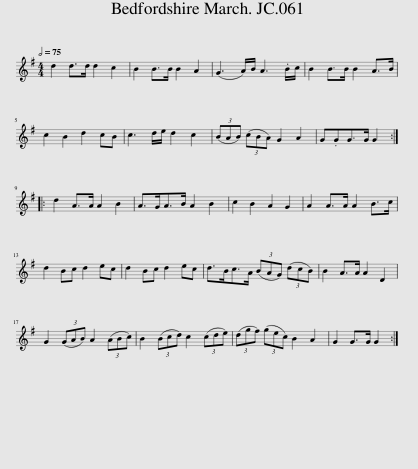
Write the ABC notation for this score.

X:1
L:1/8
Q:1/2=75
M:4/4
I:linebreak $
K:G
V:1 treble
V:1
 d2 d>d d2 c2 | B2 B>B B2 A2 | (G3 A/)B/ A3 .B/c/ | B2 B>B B2 A>B |$ c2 B2 d2 cB | %5
 c3 d/e/ d2 c2 | (3(BAB) (3(cBA) G2 A2 | G.GG>G G2 ::$ d2 A>A A2 B2 | A>GA>B A2 B2 | %10
 c2 B2 A2 G2 | A2 A>A A2 B>c |$ d2 Bc d2 ec | d2 Bc d2 ec | d>Bc>A (3(BAG) (3(dcB) | %15
 B2 A>A A2 D2 |$ G2 (3(GAB) A2 (3(ABc) | B2 (3(Bcd) c2 (3(cde) | (3(dgf) (3(gec) B2 A2 | G2 G>G G2 :| %20
